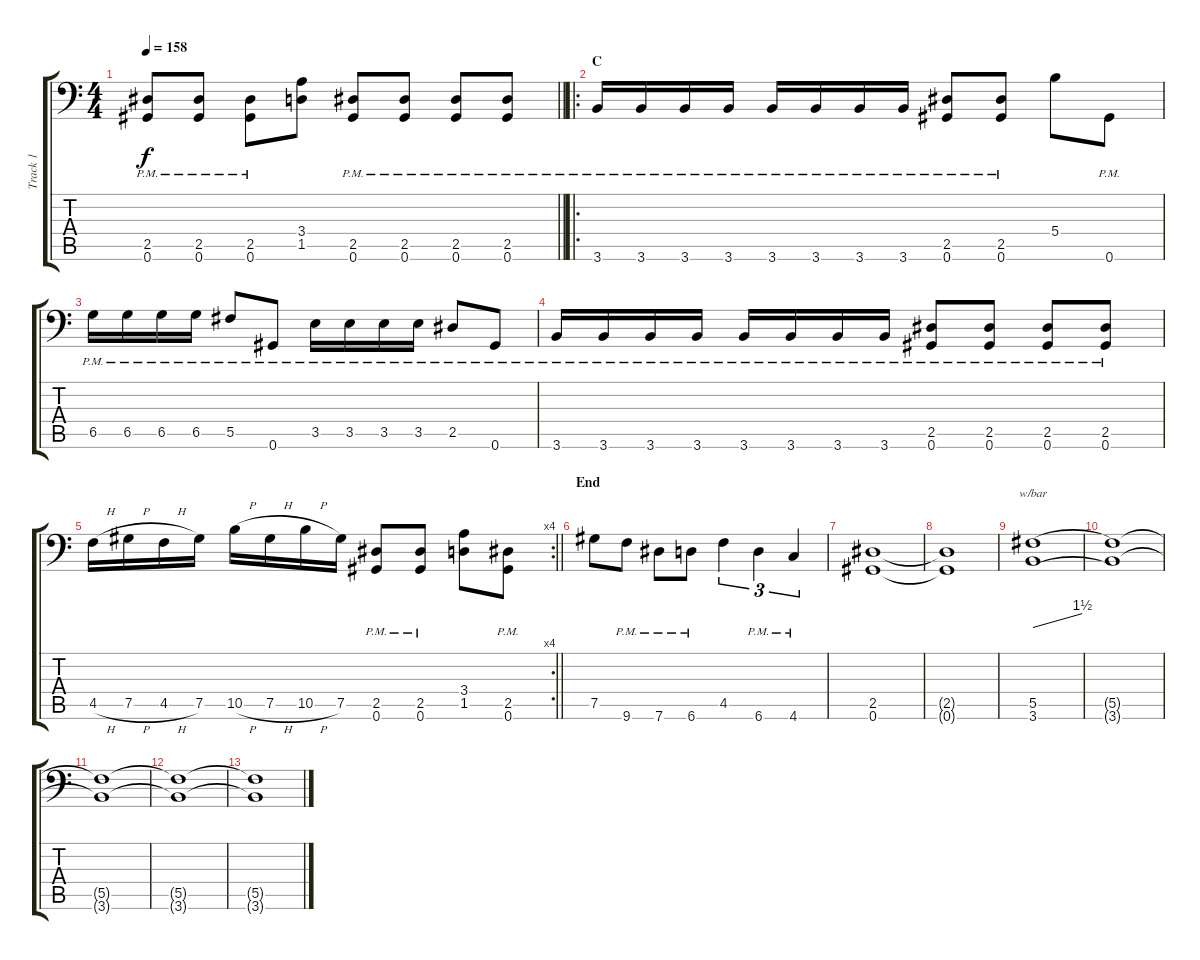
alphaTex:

\track ("Track 1" "Track 1") {instrument distortionguitar}
\staff {score tabs}
\tuning (Ab3 Eb3 B2 Gb2 Db2 Ab1) {hide}
\ts (4 4)
\tempo 158
\clef f4
\barLineRight lightlight
\ks c
(2.5{pm} 0.6{pm}).8{dy f} (2.5{pm} 0.6{pm}).8 (2.5{pm} 0.6{pm}).8 (3.4 1.5).8 (2.5{pm} 0.6{pm}).8 (2.5{pm} 0.6{pm}).8 (2.5{pm} 0.6{pm}).8 (2.5{pm} 0.6{pm}).8 |
\ro
\section ("" "C")
3.6{pm}.16 3.6{pm}.16 3.6{pm}.16 3.6{pm}.16 3.6{pm}.16 3.6{pm}.16 3.6{pm}.16 3.6{pm}.16 (2.5{pm} 0.6{pm}).8 (2.5{pm} 0.6{pm}).8 5.4.8 0.6{pm}.8 |
6.5{pm}.16 6.5{pm}.16 6.5{pm}.16 6.5{pm}.16 5.5{pm}.8 0.6{pm}.8 3.5{pm}.16 3.5{pm}.16 3.5{pm}.16 3.5{pm}.16 2.5{pm}.8 0.6{pm}.8 |
3.6{pm}.16 3.6{pm}.16 3.6{pm}.16 3.6{pm}.16 3.6{pm}.16 3.6{pm}.16 3.6{pm}.16 3.6{pm}.16 (2.5{pm} 0.6{pm}).8 (2.5{pm} 0.6{pm}).8 (2.5{pm} 0.6{pm}).8 (2.5{pm} 0.6{pm}).8 |
\rc 4
\barLineRight lightlight
4.5{h}.16 7.5{h}.16 4.5{h}.16 7.5.16 10.5{h}.16 7.5{h}.16 10.5{h}.16 7.5.16 (2.5{pm} 0.6{pm}).8 (2.5{pm} 0.6{pm}).8 (3.4 1.5).8 (2.5{pm} 0.6{pm}).8 |
\section ("" "End")
7.5.8 9.6{pm}.8 7.6{pm}.8 6.6{pm}.8 4.5.4{tu (3 2)} 6.6{pm}.4{tu (3 2)} 4.6{pm}.4{tu (3 2)} |
(2.5 0.6).1 |
(2.5{t} 0.6{t}).1 |
(5.5 3.6).1{tbe (dive default 0 0 60 6)} |
(5.5{t} 3.6{t}).1 |
(5.5{t} 3.6{t}).1 |
(5.5{t} 3.6{t}).1 |
(5.5{t} 3.6{t}).1
